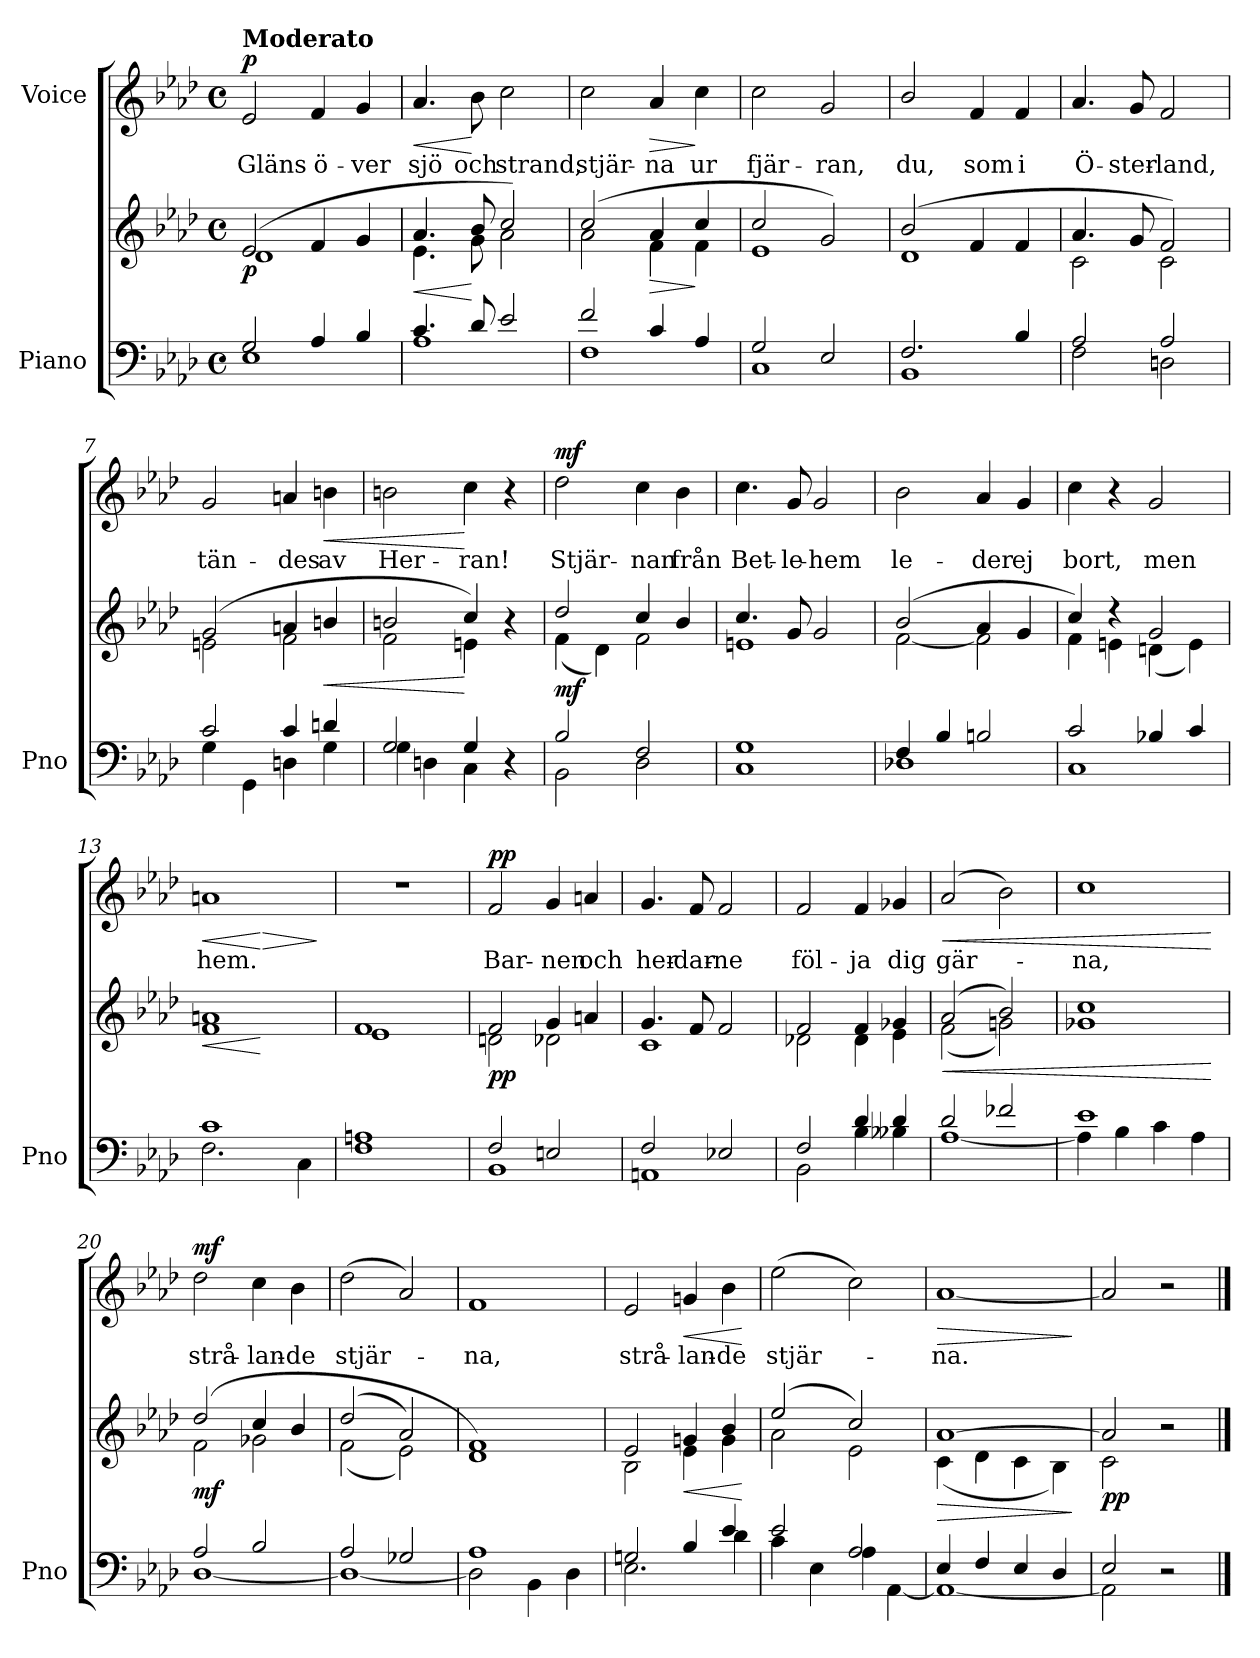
**kern	**kern	**dynam	**kern	**text	**dynam
*part2	*part2	*part2	*part1	*part1	*part1
*staff3	*staff2	*staff2/3	*staff1	*staff1	*staff1
*I"Piano	*	*	*I"Voice	*	*
*I'Pno	*	*	*	*	*
*clefF4	*clefG2	*	*clefG2	*	*
*k[b-e-a-d-]	*k[b-e-a-d-]	*	*k[b-e-a-d-]	*	*
*M4/4	*M4/4	*	*M4/4	*	*
*met(c)	*met(c)	*	*met(c)	*	*
=1	=1	=1	=1	=1	=1
*^	*^	*	*	*	*
!	!	!	!	!	!LO:TX:a:B:t=Moderato	!	!
!	!	!	!	!LO:DY:b	!	!	!LO:DY:a
2G/	1E-	(2e-/	1d-	p	2e-/	Gläns	p
4A-/	.	4f/	.	.	4f/	ö-	.
4B-/	.	4g/	.	.	4g/	-ver	.
=2	=2	=2	=2	=2	=2	=2	=2
!	!	!	!	!LO:HP:b	!	!	!LO:HP:b
4.c/	1A-	4.a-/	4.e-\	<	4.a-/	sjö	<
8d-/	.	8b-/	8g\	[	8b-\	och	[
2e-/	.	2cc/)	2a-\	.	2cc\	strand,	.
=3	=3	=3	=3	=3	=3	=3	=3
2f/	1F	(2cc/	2a-\	.	2cc\	stjär-	.
!	!	!	!	!LO:HP:b	!	!	!LO:HP:b
4c/	.	4a-/	4f\	>	4a-/	-na	>
4A-/	.	4cc/	4f\	]	4cc\	ur	]
=4	=4	=4	=4	=4	=4	=4	=4
2G/	1C	2cc/	1e-	.	2cc\	fjär-	.
2E-/	.	2g/)	.	.	2g/	-ran,	.
=5	=5	=5	=5	=5	=5	=5	=5
2.F/	1BB-	(2b-/	1d-	.	2b-/	du,	.
.	.	4f/	.	.	4f/	som	.
4B-/	.	4f/	.	.	4f/	i	.
=6	=6	=6	=6	=6	=6	=6	=6
2A-/	2F\	4.a-/	2c\	.	4.a-/	Ö-	.
.	.	8g/	.	.	8g/	-ster-	.
2A-/	2Dn\	2f/)	2c\	.	2f/	-land,	.
=7	=7	=7	=7	=7	=7	=7	=7
2c/	4G\	(2g:/	2en\	.	2g/	tän-	.
.	4GG\	.	.	.	.	.	.
4c/	4Dn\	4an/	2f\	.	4an/	-des	.
!	!	!	!	!LO:HP:b	!	!	!LO:HP:b
4dn/	4G\	4bn/	.	<	4bn\	av	<
=8	=8	=8	=8	=8	=8	=8	=8
2G/	4G\	2bn/	2f\	.	2bn\	Her-	.
.	4Dn\	.	.	.	.	.	.
4G/	4C\	4cc/)	4en\	[	4cc\	-ran!	[
4r	4ryy	4r	4ryy	.	4r	.	.
=9	=9	=9	=9	=9	=9	=9	=9
!	!	!	!	!LO:DY:b	!	!	!LO:DY:a
2B-/	2BB-\	2dd-/	(4f\	mf	2dd-\	Stjär-	mf
.	.	.	4d-\)	.	.	.	.
2F/	2D-\	4cc/	2f\	.	4cc\	-nan	.
.	.	4b-/	.	.	4b-\	från	.
=10	=10	=10	=10	=10	=10	=10	=10
1G	1C	4.cc/	1en	.	4.cc\	Bet-	.
.	.	8g/	.	.	8g/	-le-	.
.	.	2g/	.	.	2g/	-hem	.
=11	=11	=11	=11	=11	=11	=11	=11
4F/	1D-X	(2b-/	[2f\	.	2b-\	le-	.
4B-/	.	.	.	.	.	.	.
2Bn/	.	4a-/	2f\]	.	4a-/	-der	.
.	.	4g/	.	.	4g/	ej	.
=12	=12	=12	=12	=12	=12	=12	=12
2c/	1C	4cc/)	4f\	.	4cc\	bort,	.
.	.	4r	4en\	.	4r	.	.
4B-X/	.	2g/	(4dn\	.	2g/	men	.
4c/	.	.	4e\)	.	.	.	.
=13	=13	=13	=13	=13	=13	=13	=13
!	!	!	!	!LO:HP:b	!	!	!LO:HP:b
*	*	*	*^	*	*^	*	*
1c	2.F\	1an	1f	2ryy	<	1an	2ryy	hem.	<
!	!	!	!	!	!	!	!	!	!LO:HP:n=1:b
.	.	.	.	2ryy	[	.	2ryy	.	[ >
.	4C\	.	.	.	.	.	.	.	.
*v	*v	*	*	*	*	*v	*v	*	*
*	*v	*v	*v	*	*	*	*
.	.	.	.	.	]
=14	=14	=14	=14	=14	=14
*^	*^	*	*	*	*
1An	1F	1f	1e-	.	1r	.	.
=15	=15	=15	=15	=15	=15	=15	=15
!	!	!	!	!LO:DY:b	!	!	!LO:DY:a
2F/	1BB-	2f/	2dn\	pp	2f/	Bar-	pp
2En/	.	4g/	2d-X\	.	4g/	-nen	.
.	.	4an/	.	.	4an/	och	.
=16	=16	=16	=16	=16	=16	=16	=16
2F/	1AAn	4.g/	1c	.	4.g/	her-	.
.	.	8f/	.	.	8f/	-dar-	.
2E-X/	.	2f/	.	.	2f/	-ne	.
=17	=17	=17	=17	=17	=17	=17	=17
2F/	2BB-\	2f/	2d-X\	.	2f/	föl-	.
4d-/	4B-\	4f/	4d-\	.	4f/	-ja	.
4d-/	4B--X\	4g-X/	4e-\	.	4g-X/	dig	.
=18	=18	=18	=18	=18	=18	=18	=18
!	!	!	!	!LO:HP:b	!	!	!LO:HP:b
2d-/	[1A-	(2a-/	(2f\	<	(2a-/	gär-	<
2f-X/	.	2b-/)	2gn\)	.	2b-\)	.	.
=19	=19	=19	=19	=19	=19	=19	=19
1e-	4A-\]	1cc	1g-X	.	1cc	-na,	.
.	4B-\	.	.	.	.	.	.
.	4c\	.	.	.	.	.	.
.	4A-\	.	.	.	.	.	.
*v	*v	*	*	*	*	*	*
*	*v	*v	*	*	*	*
.	.	[	.	.	[
=20	=20	=20	=20	=20	=20
*^	*^	*	*	*	*
!	!	!	!	!LO:DY:b	!	!	!LO:DY:a
2A-/	[1D-	(2dd-/	2f\	mf	2dd-\	strå-	mf
2B-/	.	4cc/	2g-X\	.	4cc\	-lan-	.
.	.	4b-/	.	.	4b-\	-de	.
=21	=21	=21	=21	=21	=21	=21	=21
2A-/	1D-_	(2dd-/	(2f\	.	(2dd-\	stjär-	.
2G-X/	.	2a-/)	2e-\)	.	2a-/)	.	.
=22	=22	=22	=22	=22	=22	=22	=22
1A-	2D-\]	1f)	1d-	.	1f	-na,	.
.	4BB-\	.	.	.	.	.	.
.	4D-\	.	.	.	.	.	.
=23	=23	=23	=23	=23	=23	=23	=23
2Gn/	2.E-\	2e-/	2B-\	.	2e-/	strå-	.
!	!	!	!	!LO:HP:b	!	!	!LO:HP:b
4B-/	.	4gn/	4e-\	<	4gn/	-lan-	<
4e-/	4d-\	4b-/	4g\	.	4b-\	-de	.
*v	*v	*	*	*	*	*	*
*	*v	*v	*	*	*	*
.	.	[	.	.	[
=24	=24	=24	=24	=24	=24
*^	*^	*	*	*	*
2e-/	4c\	(2ee-/	2a-\	.	(2ee-\	stjär-	.
.	4E-\	.	.	.	.	.	.
2A-/	4A-\	2cc/)	2e-\	.	2cc\)	.	.
.	[4AA-\	.	.	.	.	.	.
=25	=25	=25	=25	=25	=25	=25	=25
!	!	!	!	!LO:HP:b	!	!	!LO:HP:b
4E-/	1AA-_	[1a-	(4c\	>	[1a-	-na.	>
4F/	.	.	4d-\	.	.	.	.
4E-/	.	.	4c\	.	.	.	.
4D-/	.	.	4B-\)	.	.	.	.
*v	*v	*	*	*	*	*	*
*	*v	*v	*	*	*	*
.	.	]	.	.	]
=26	=26	=26	=26	=26	=26
*^	*^	*	*	*	*
!	!	!	!	!LO:DY:b	!	!	!
2E-/	2AA-\]	2a-/]	2c\	pp	2a-/]	.	.
2r	2ryy	2r	2ryy	.	2r	.	.
*v	*v	*	*	*	*	*	*
*	*v	*v	*	*	*	*
==	==	==	==	==	==
*-	*-	*-	*-	*-	*-
